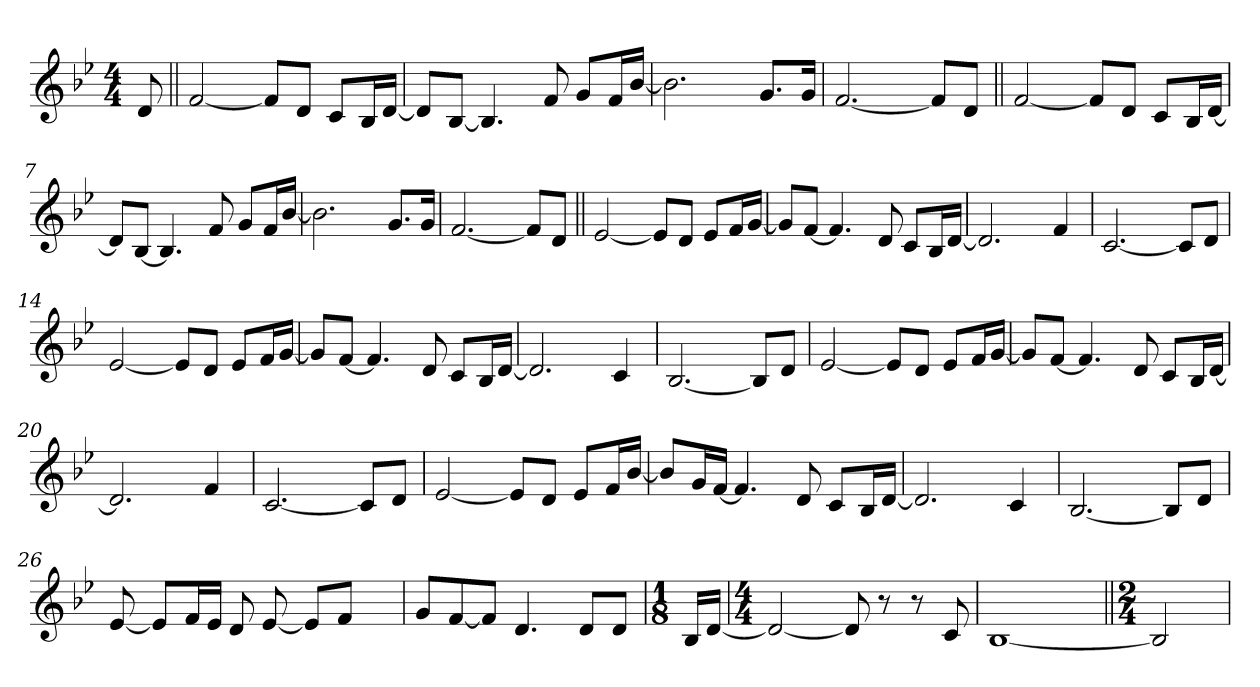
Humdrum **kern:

**kern
*part1
*staff1
*clefG2
*k[b-e-]
*g:
*M4/4
=1
8d/
=2||
[2f/
8f/L]
8d/J
8c/L
16B-/L
[16d/JJ
=3
8d/L]
[8B-/J
4.B-/]
8f/
8g/L
16f/L
[16b-/JJ
=4
2.b-\]
8.g/L
16g/Jk
=5
[2.f/
8f/L]
8d/J
=6||
[2f/
8f/L]
8d/J
8c/L
16B-/L
[16d/JJ
!!LO:LB:g=z
=7
8d/L]
[8B-/J
4.B-/]
8f/
8g/L
16f/L
[16b-/JJ
=8
2.b-\]
8.g/L
16g/Jk
=9
[2.f/
8f/L]
8d/J
=10||
[2e-/
8e-/L]
8d/J
8e-/L
16f/L
[16g/JJ
=11
8g/L]
[8f/J
4.f/]
8d/
8c/L
16B-/L
[16d/JJ
=12
2.d/]
4f/
=13
[2.c/
8c/L]
8d/J
!!LO:LB:g=z
=14
[2e-/
8e-/L]
8d/J
8e-/L
16f/L
[16g/JJ
=15
8g/L]
[8f/J
4.f/]
8d/
8c/L
16B-/L
[16d/JJ
=16
2.d/]
4c/
=17
[2.B-/
8B-/L]
8d/J
=18
[2e-/
8e-/L]
8d/J
8e-/L
16f/L
[16g/JJ
=19
8g/L]
[8f/J
4.f/]
8d/
8c/L
16B-/L
[16d/JJ
=20
2.d/]
4f/
!!LO:LB:g=z
=21
[2.c/
8c/L]
8d/J
=22
[2e-/
8e-/L]
8d/J
8e-/L
16f/L
[16b-/JJ
=23
8b-/L]
16g/L
[16f/JJ
4.f/]
8d/
8c/L
16B-/L
[16d/JJ
=24
2.d/]
4c/
=25
[2.B-/
8B-/L]
8d/J
=26
[8e-/
8e-/L]
16f/L
16e-/JJ
8d/
[8e-/
8e-/L]
8f/J
8ryy
!!LO:LB:g=z
=27
8g/L
[8f/
8f/J]
4.d/
8d/L
8d/J
=28
*M1/8
16B-/LL
[16d/JJ
=29
*M4/4
2d/_
8d/]
8r
8r
8c/
=30
[1B-
=31||
*M2/4
2B-/]
=
*-
